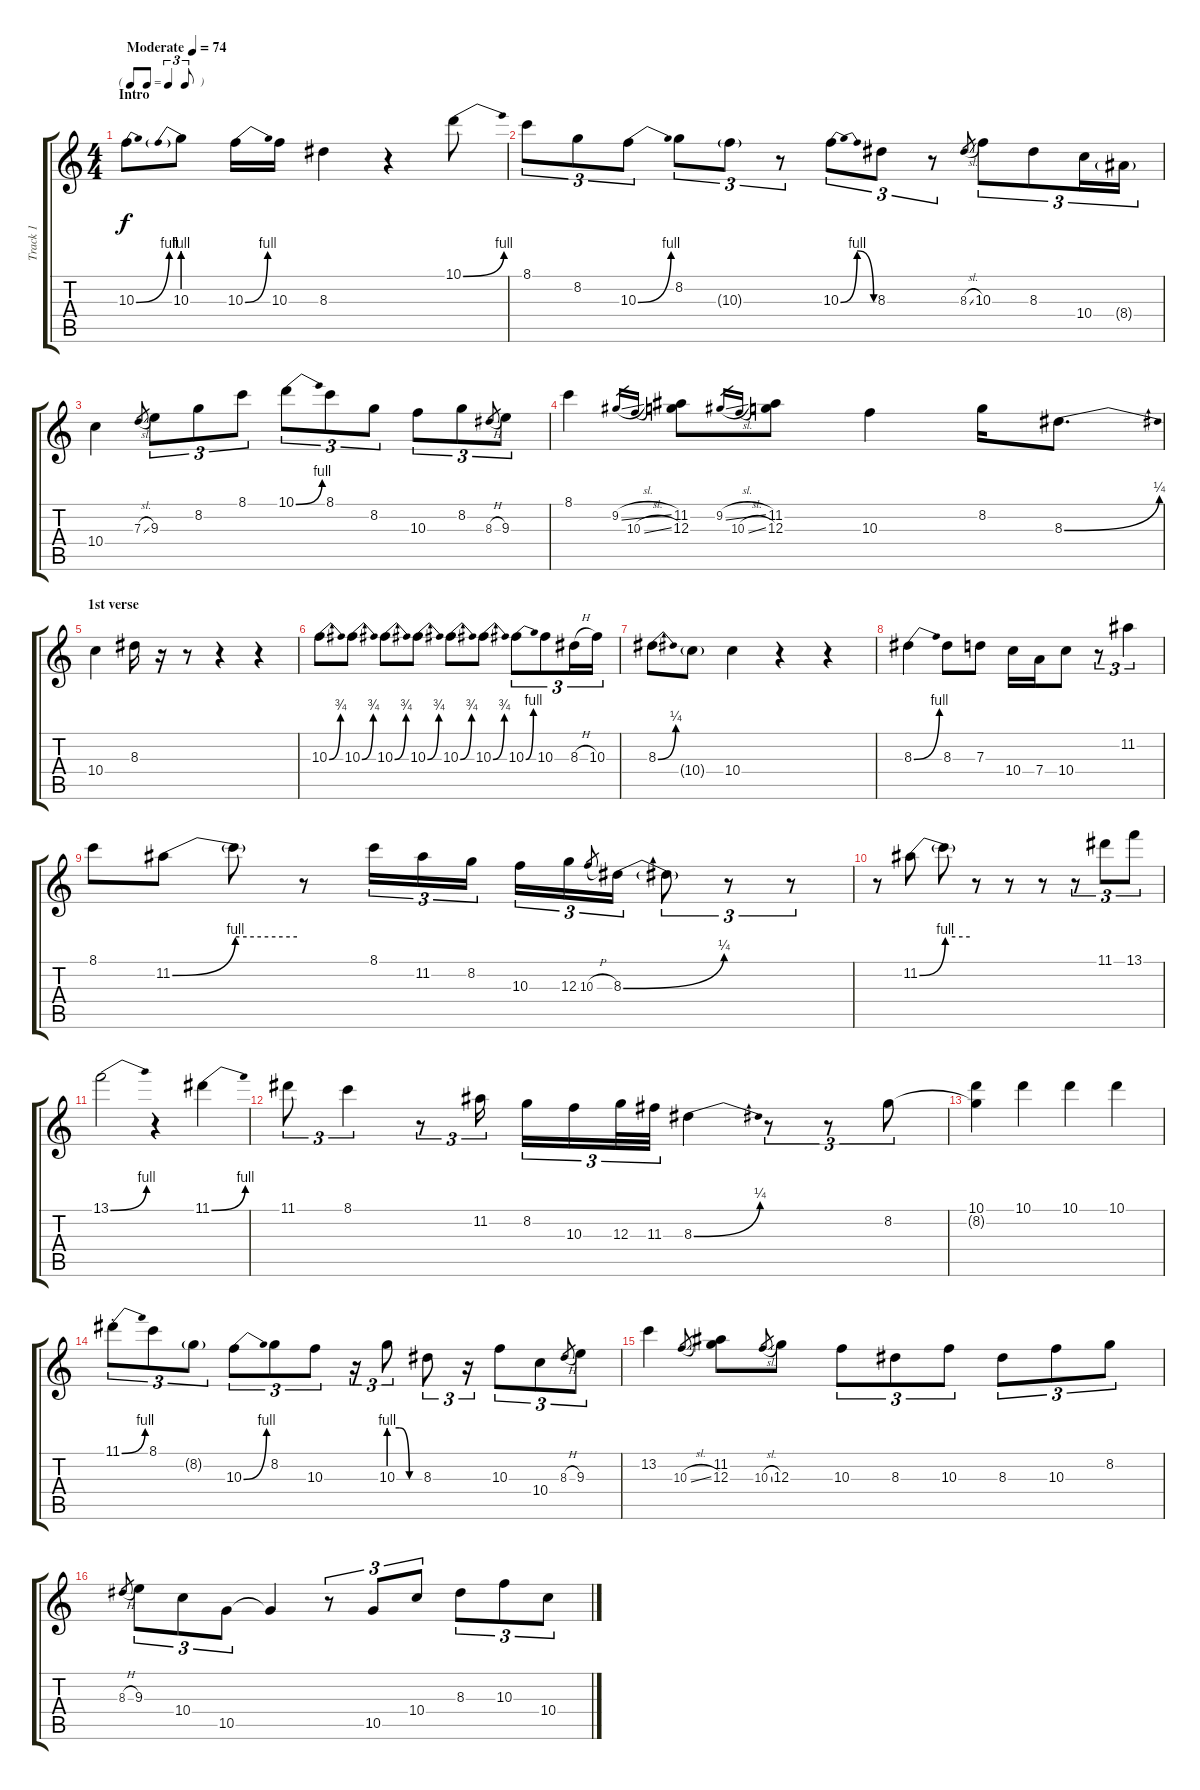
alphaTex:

\track ("Track 1" "Track 1") {instrument electricguitarjazz}
\staff {score tabs}
\tuning (E4 B3 G3 D3 A2 E2) {hide}
\ts (4 4)
\tf triplet8th
\section ("" "Intro")
\tempo (74 "Moderate")
\clef g2
\ks c
10.3{be (bend 0 0 60 4)}.8{dy f instrument electricguitarjazz} 10.3{be (prebend 0 4 60 4)}.8 10.3{be (bend 0 0 60 4)}.16 10.3.16 8.3.4 r.4 10.1{be (bend 0 0 60 4)}.8 |
8.1.8{tu (3 2)} 8.2.8{tu (3 2)} 10.3{be (bend 0 0 60 4)}.8{tu (3 2)} 8.2.8{tu (3 2)} 10.3{g}.8{tu (3 2)} r.8{tu (3 2)} 10.3{be (bendrelease 0 0 15 4 30 4 45 0)}.8{tu (3 2)} 8.3.8{tu (3 2)} r.8{tu (3 2)} 8.3{sl}.8{gr} 10.3.8{tu (3 2)} 8.3.8{tu (3 2)} 10.4.16{tu (3 2)} 8.4{g}.16{tu (3 2)} |
10.4.4 7.3{sl}.8{gr} 9.3.8{tu (3 2)} 8.2.8{tu (3 2)} 8.1.8{tu (3 2)} 10.1{be (bend 0 0 60 4)}.8{tu (3 2)} 8.1.8{tu (3 2)} 8.2.8{tu (3 2)} 10.3.8{tu (3 2)} 8.2.8{tu (3 2)} 8.3{h}.8{gr} 9.3.8{tu (3 2)} |
8.1.4 9.2{sl}.16{gr} 10.3{sl}.16{gr} (11.2 12.3).8 9.2{sl}.16{gr} 10.3{sl}.16{gr} (11.2 12.3).8 10.3.4 8.2.16 8.3{be (bend 0 0 60 1)}.8{d} |
\section ("" "1st verse")
10.4.4 8.3.16 r.16 r.8 r.4 r.4 |
10.3{be (bend 0 0 60 3)}.8 10.3{be (bend 0 0 60 3)}.8 10.3{be (bend 0 0 60 3)}.8 10.3{be (bend 0 0 60 3)}.8 10.3{be (bend 0 0 60 3)}.8 10.3{be (bend 0 0 60 3)}.8 10.3{be (bend 0 0 60 4)}.8{tu (3 2)} 10.3.8{tu (3 2)} 8.3{h}.16{tu (3 2)} 10.3.16{tu (3 2)} |
8.3{be (bend 0 0 60 1)}.8 10.4{g}.8 10.4.4 r.4 r.4 |
8.3{be (bend 0 0 60 4)}.4 8.3.8 7.3.8 10.4.16 7.4.16 10.4.8 r.8{tu (3 2)} 11.2.4{tu (3 2)} |
8.1.8 11.2{be (bend 0 0 60 4)}.8 11.2{be (hold 0 4 60 4) t}.8 r.8 8.1.16{tu (3 2)} 11.2.16{tu (3 2)} 8.2.16{tu (3 2)} 10.3.16{tu (3 2)} 12.3.16{tu (3 2)} 10.3{h}.8{gr} 8.3{be (bend 0 0 60 1)}.16{tu (3 2)} 8.3{t}.8{tu (3 2)} r.8{tu (3 2)} r.8{tu (3 2)} |
r.8 11.2{be (bend 0 0 60 4)}.8 11.2{be (hold 0 4 60 4) t}.8 r.8 r.8 r.8 r.8{tu (3 2)} 11.1.8{tu (3 2)} 13.1.8{tu (3 2)} |
13.1{be (bend 0 0 60 4)}.2 r.4 11.1{be (bend 0 0 60 4)}.4 |
11.1.8{tu (3 2)} 8.1.4{tu (3 2)} r.8{tu (3 2)} 11.2.16{tu (3 2)} 8.2.16{tu (3 2)} 10.3.16{tu (3 2)} 12.3.32{tu (3 2)} 11.3.32{tu (3 2)} 8.3{be (bend 0 0 60 1)}.4 r.8{tu (3 2)} r.8{tu (3 2)} 8.2.8{tu (3 2)} |
(10.1 8.2{t}).4 10.1.4 10.1.4 10.1.4 |
11.1{be (bend 0 0 60 4) st}.8{tu (3 2)} 8.1.8{tu (3 2)} 8.2{g}.8{tu (3 2)} 10.3{be (bend 0 0 60 4)}.8{tu (3 2)} 8.2.8{tu (3 2)} 10.3.8{tu (3 2)} r.16{tu (3 2)} 10.3{be (custom 0 4 20 4 40 0 60 0)}.8{tu (3 2)} 8.3.8{tu (3 2)} r.16{tu (3 2)} 10.3.8{tu (3 2)} 10.4.8{tu (3 2)} 8.3{h}.8{gr} 9.3.8{tu (3 2)} |
13.2.4 10.3{sl}.8{gr} (11.2 12.3).8 10.3{sl}.8{gr} 12.3.8 10.3.8{tu (3 2)} 8.3.8{tu (3 2)} 10.3.8{tu (3 2)} 8.3.8{tu (3 2)} 10.3.8{tu (3 2)} 8.2.8{tu (3 2)} |
8.3{h}.8{gr} 9.3.8{tu (3 2)} 10.4.8{tu (3 2)} 10.5.8{tu (3 2)} 10.5{t}.4 r.8{tu (3 2)} 10.5.8{tu (3 2)} 10.4.8{tu (3 2)} 8.3.8{tu (3 2)} 10.3.8{tu (3 2)} 10.4.8{tu (3 2)}
